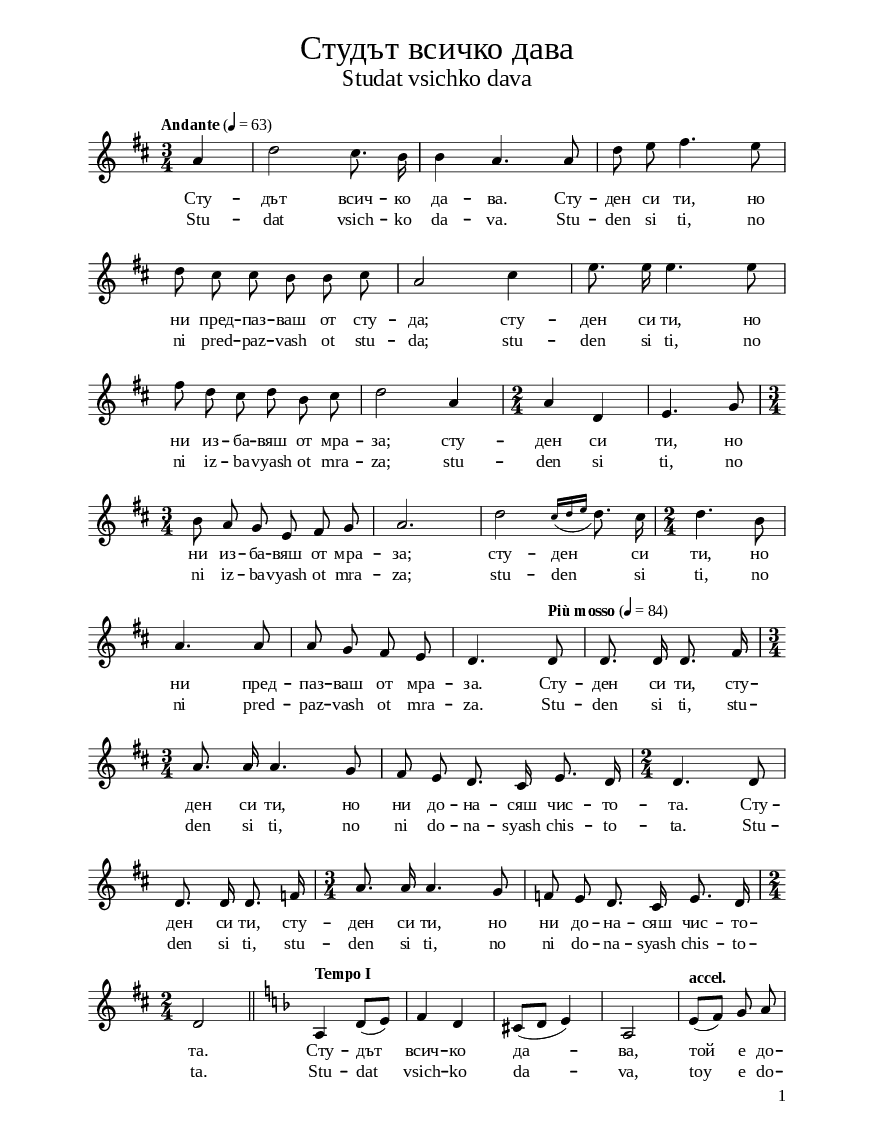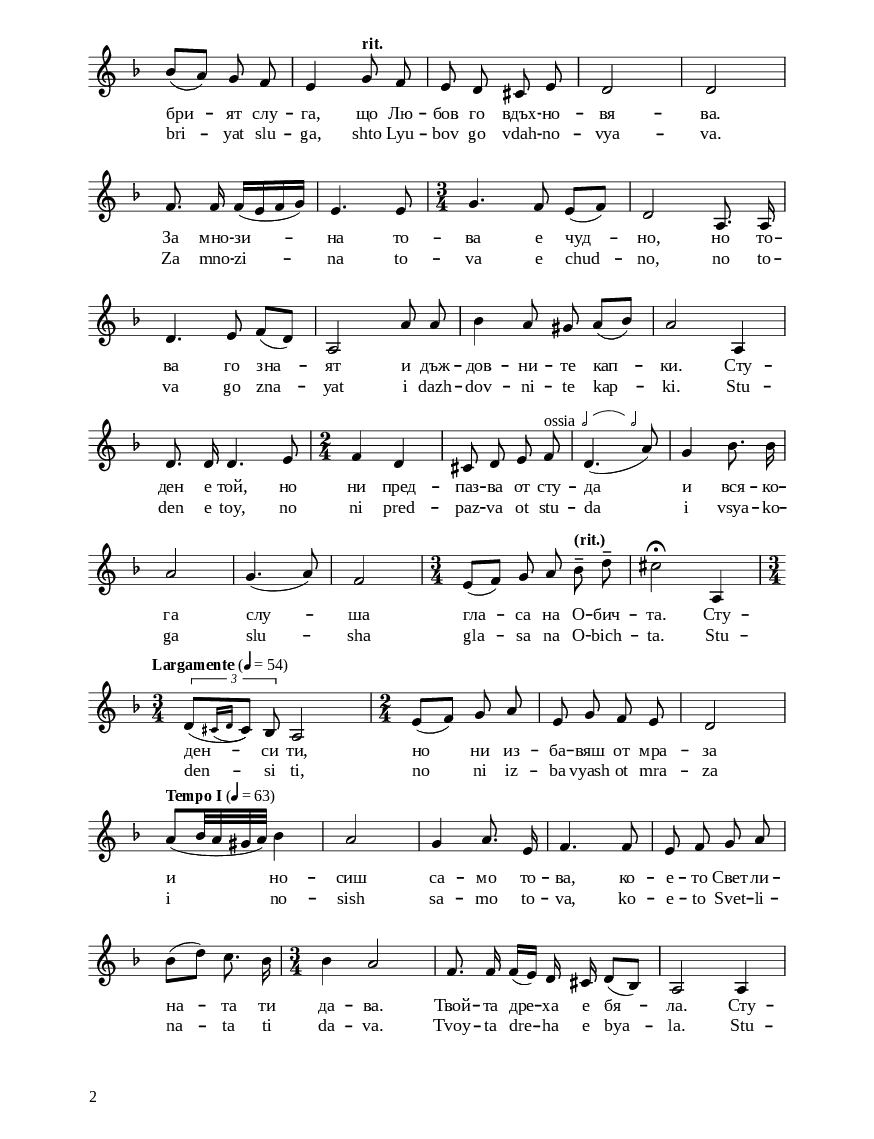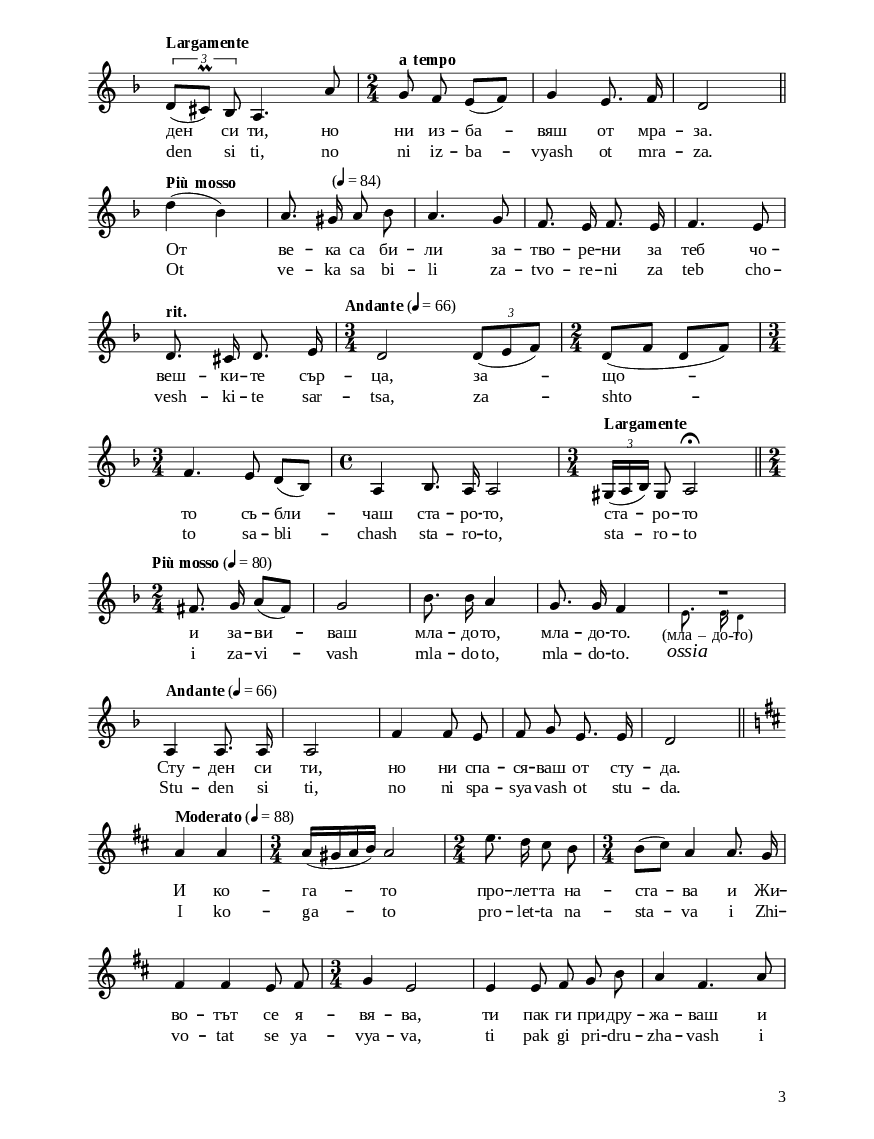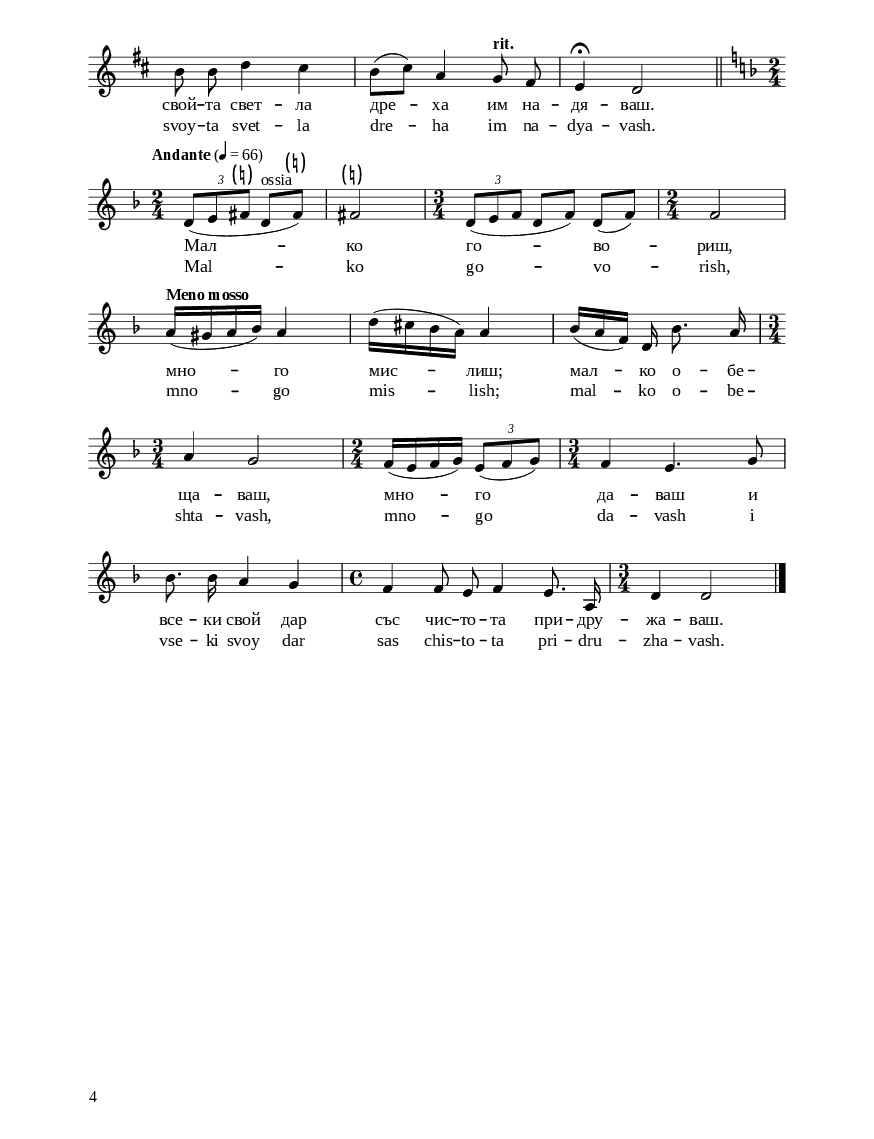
\version "2.24.0"

\include "include/globals.ily"

\bookpart {
  \include "include/bookpart-paper.ily"
  \score {
    \include "include/score-layout.ily"

    \new Voice \absolute {
      \clef treble
      \key d \major
      \time 3/4
      \tempoFunc "Andante" 4 "63"
      \autoBeamOff
      \partial 4
      a'4 | % 2
      d''2  cis''8.  b'16 | % 3
      b'4  a'4.  a'8 | % 4
      d''8  e''8  fis''4.  e''8
      \break | % 5
      d''8  cis''8  cis''8  b'8
      b'8  cis''8 | % 6
      a'2  cis''4 | % 7
      e''8.  e''16  e''4.  e''8
      \break | % 8
      fis''8  d''8  cis''8  d''8
      b'8  cis''8 | % 9
      d''2  a'4 |
      \time 2/4  |
      a'4  d'4 | % 11
      e'4.  g'8 \break | % 12
      \time 3/4  | % 12
      b'8  a'8  g'8  e'8  fis'8
      g'8 | % 13
      a'2. | % 14
      d''2 \grace {
        cis''16 ( [  d''16
        e''16 ]
      }
      d''8. )  cis''16 | % 15
      \time 2/4  | % 15
      d''4.  b'8 \break | % 16
      a'4.  a'8 | % 17
      a'8  g'8  fis'8  e'8 | % 18
      d'4. \tempoFunc "Più mosso" 4 "84" d'8 | % 19
      d'8.  d'16  d'8.  fis'16 \break |
      \time 3/4  |
      a'8.  a'16  a'4.  g'8 | % 21
      fis'8  e'8  d'8.  cis'16  e'8.
      d'16 | % 22
      \time 2/4  | % 22
      d'4.  d'8 \break | % 23
      d'8.  d'16  d'8.  f'16 | % 24
      \time 3/4  | % 24
      a'8.  a'16  a'4.  g'8 | % 25
      f'8  e'8  d'8.  cis'16  e'8.
      d'16  % 26
      \break | % 27
      \time 2/4  | % 26
      d'2 \bar "||"

      \key f \major | % 27
      \tempo "Tempo I" a4  d'8 ( [  e'8 ) ] | % 28
      f'4  d'4 | % 29
      cis'8 ( [  d'8 ]  e'4 ) |
      a2 | % 31
      \tempo "accel." e'8 ( [ f'8 ) ]
      g'8  a'8 \break | % 32
      bes'8 ( [  a'8 ) ]  g'8  f'8 | % 33
      e'4  g'8 ^\markup{ \bold {rit.} }  f'8 | % 34
      e'8  d'8  cis'8  e'8 | % 35
      d'2 | % 36
      d'2 \break | % 37
      f'8.  f'16  f'16 ( [  e'16  f'16
      g'16 ) ] | % 38
      e'4.  e'8 | % 39
      \time 3/4  | % 39
      g'4.  f'8  e'8 ( [  f'8 ) ] |
      d'2  a8.  a16 \break | % 41
      d'4.  e'8  f'8 ( [  d'8 ) ] | % 42
      a2  a'8  a'8 | % 43
      bes'4  a'8  gis'8  a'8 ( [
      bes'8 ) ] | % 44
      a'2  a4 | % 45
      d'8.  d'16  d'4.  e'8 | % 46
      \time 2/4  | % 46
      f'4  d'4 | % 47
      cis'8  d'8  e'8  f'8^\markup {
        "ossia"
        \fontsize #-6 \general-align #Y #DOWN \note {2} #0.8
        \path #0.06 #'((moveto 0 1)
                      (curveto 0 1 1.5 2 3 1)
                     )
        \fontsize #-6 \general-align #Y #DOWN \note {2} #0.8
      }  | % 48
      d'4. (  a'8 ) | % 49
      g'4  bes'8.  bes'16 \break |
      a'2 | % 51
      g'4. (  a'8 ) | % 52
      f'2 | % 53
      \time 3/4  | % 53
      e'8 ( [  f'8 ) ]  g'8  a'8
      bes'8 -- ^\markup{ \bold {(rit.)} }  d''8 -- | % 54
      cis''2 ^\fermata  a4 \time 3/4 \break | % 55
      
      \tempoFunc "Largamente" 4 "54"
      \times 2/3  {
        d'8[ \=1( \grace { cis'16 \=2([ d'16 ]}  cis'8 \=1)\=2)] bes8
      }
      a2 | % 56
      \time 2/4  | % 56
      e'8 ( [  f'8 ) ]  g'8  a'8  | % 57
      e'8  g'8  f'8  e'8 | % 58
      d'2 \break | % 59
      \tempoFunc "Tempo I" 4 "63"
      a'8 ( [  bes'32  a'32  gis'32
      a'32 ) ]  bes'4 |
      a'2 | % 61
      g'4  a'8.  e'16 | % 62
      f'4.  f'8 | % 63
      e'8  f'8  g'8  a'8 \break | % 64
      bes'8 ( [  d''8 ) ]  c''8.
      bes'16 | % 65
      \time 3/4  | % 65
      bes'4  a'2 | % 66
      f'8.  f'16  f'16 ( [  e'16 ) ]
      d'16  cis'16  d'8 ( [  bes8 ) ] | % 67
      a2  a4 \break | % 68
      \pageBreak
      \times 2/3  {
        d'8 ( [ ^\markup{ \bold {Largamente} }  cis'8\prall ) ]
        bes8
      }
      a4. a'8
      | % 69
      \time 2/4  | % 69
      g'8 ^\markup{ \bold {a tempo} }  f'8  e'8 ( [
      f'8 ) ] |
      g'4  e'8.  f'16 | % 71
      d'2 \bar "||"
      \break | % 72
    
      d''4 ( ^\markup{ \bold {Più mosso} }  bes'4 ) | % 73
      a'8. \tempoFunc "" 4 "84"  gis'16  a'8  bes'8
      | % 74
      a'4.  g'8 | % 75
      f'8.  e'16  f'8.  e'16 | % 76
      f'4.  e'8 \break | % 77
      d'8. ^\markup{ \bold {rit.} }  cis'16  d'8.
      e'16 | % 78
      \time 3/4  | % 78
      \tempoFunc "Andante" 4 "66" d'2
      \times 2/3  {
        d'8 ( [  e'8  f'8 ) ]
      }
      | % 79
      \time 2/4  | % 79
      d'8 ( [  f'8 ]  d'8 [  f'8 ) ] \break |
      \time 3/4  |
      f'4.  e'8  d'8 ( [  bes8 ) ] | % 81
      \time 4/4  | % 81
      a4  bes8.  a16  a2 | % 82
      \time 3/4  | % 82
      \times 2/3  {
        gis16 ( [ ^\markup{ \bold {Largamente} }  a16
        bes16 )]
      }
      gis8  a2 ^\fermata \bar "||"
      \break | % 83
      \time 2/4  | % 83
      \tempoFunc "Più mosso" 4 "80" fis'8.  g'16  a'8 ( [
      fis'8 ) ] | % 84
      g'2 | % 85
      bes'8.  bes'16  a'4 | % 86
      g'8.  g'16  f'4 | % 87
     %ne znam kak da napisha malkite noti
     
      \once \override TextScript.extra-offset = #'(-2.7 . 1)
      \once \override Stem.length = #5 
      \stemDown \tweak font-size #-3  
      e'8._\markup {(мла – до-то)}  

      \once \override TextScript.extra-offset = #'(-7.3 . 1)
      \once \override Stem.length = #5 
      \stemDown \tweak font-size #-3  
      e'16_\markup \fontsize #+2 \italic {"ossia"}   
      
      \once \override TextScript.extra-offset = #'(-2.5 . 10.7)
      \once \override Stem.length = #5 
      \stemDown \tweak font-size #-3  
      d'4_\markup \fontsize #-2 \musicglyph "rests.0"
      
      \stemNeutral
      \break | % 88
      \tempoFunc "Andante" 4 "66" a4  a8.  a16 | % 89
      a2 |
      f'4  f'8  e'8 | % 91
      f'8  g'8  e'8.  e'16 | % 92
      d'2 \bar "||"
      \break | % 93

      \key d \major | % 93
      \tempoFunc "Moderato" 4 "88" a'4  a'4 | % 94
      \time 3/4  | % 94
      a'16 ( [  gis'16  a'16  b'16 ) ]
      a'2 | % 95
      \time 2/4  | % 95
      e''8.  d''16  cis''8  b'8 | % 96
      \time 3/4  | % 96
      b'8 ( [  cis''8 ) ]  a'4  a'8.
      g'16 \break | % 97
      fis'4  fis'4  e'8  fis'8 | % 98
      \time 3/4 g'4  e'2 | % 99
      e'4  e'8  fis'8  g'8  b'8
      |
      a'4  fis'4.  a'8  \break | % 101
      \pageBreak
      b'8  b'8  d''4  cis''4 | % 102
      b'8 ( [  cis''8 ) ]  a'4  g'8
      ^\markup{ \bold {rit.} }  fis'8 | % 103
      | % 103
      e'4 ^\fermata  d'2 \bar "||" |
      \break % 104
     
      \time 2/4
      \key f \major  % 104
      \tempoFunc "Andante" 4 "66"
      \times 2/3  {
        d'8 ( [  e'8  fis'8^\markup \fontsize #-1 {\parenthesize \natural} ]
      }
      
      %\once \override TextScript.extra-offset = #'(-1 . 1)
      d'8^\markup { "ossia" }
      
      [  fis'8^\markup \fontsize #-1 {\parenthesize \natural} ) ] | % 105
      fis'2^\markup \fontsize #-1 {\parenthesize \natural} | % 106
      \time 3/4  | % 106

      \times 2/3  {
        d'8 ( [  e'8  f'8 ]
      }
      d'8 [  f'8 ) ]  d'8 ( [  f'8 ) ] | % 107
      \time 2/4  | % 107
      f'2 \break | % 108

      \tempo "Meno mosso" a'16 ( [  gis'16  a'16  bes'16 ) ]
      a'4 | % 109
      d''16 ( [  cis''16  bes'16  a'16
      ) ]  a'4 |
      bes'16 ( [  a'16  f'16 )]  d'16
      bes'8.  a'16 \break | % 111
      \time 3/4  | % 111
      a'4 g'2 | % 112
      \time 2/4  | % 112
      f'16 ( [  e'16  f'16  g'16 ) ]

      \times 2/3  {
        e'8 ( [  f'8  g'8 ) ]
      }
      | % 113
      \time 3/4  | % 113
      f'4  e'4.  g'8 \break | % 114
      bes'8.  bes'16  a'4  g'4 | % 115
      \time 4/4  | % 115
      f'4  f'8  e'8  f'4  e'8.
      a16 | % 116
      \time 3/4  | % 116
      d'4  d'2 \bar "|."
      
      %ima greshki

    }

    \addlyrics {
      Сту -- дът всич -- ко да -- ва. Сту
      -- ден си ти, но ни пред -- паз --
      ваш от сту -- да; сту -- ден си
      ти, но ни из -- ба -- вяш от мра
      -- за; сту -- ден си ти, но ни из
      -- ба -- вяш от мра -- за; сту -- ден
      си ти, но ни пред --
      паз -- ваш от мра -- за. Сту -- ден
      си ти, сту -- ден си ти, но ни
      до -- на -- сяш чис -- то -- та. Сту
      -- ден си ти, сту -- ден си ти,
      но ни до -- на -- сяш чис -- то --
      та. Сту -- дът  всич -- ко да
      --  ва, той  е до -- бри
      -- ят слу -- га, що Лю -- бов го
      вдъх -- но -- вя -- ва. За мно -- зи
      --   на то -- ва е чуд
      -- но, но то -- ва го зна --
      ят и дъж -- дов -- ни -- те кап
      -- ки. Сту -- ден е той, но ни
      пред -- паз -- ва от сту -- да
      и вся -- ко -- га слу -- ша гла
      -- са на О -- бич -- та. Сту --
      ден  --   си ти, но  ни
      из -- ба -- вяш от мра -- за и
          но -- сиш са -- мо
      то -- ва, ко -- е -- то Свет -- ли --
      на -- та ти да -- ва. Твой -- та
      дре  -- ха е бя -- ла. Сту --
      ден  си ти, но ни из -- ба
      -- вяш от мра -- за. От  ве --
      ка са би -- ли за -- тво -- ре --
      ни за теб чо -- веш -- ки -- те
      сър -- ца, за --  що --
      то съ -- бли -- чаш ста --
      ро -- то, ста --  ро -- то и
      за -- ви -- ваш мла -- до -- то,
      мла -- до -- то. "" "" "" Сту -- 
      ден си ти, но ни спа -- ся -- ваш
      от сту -- да. И ко -- га --
      то про -- лет -- та на -- ста
      -- ва и Жи -- во -- тът се я --
      вя -- ва, ти пак ги при -- дру --
      жа -- ваш и свой -- та свет -- ла
      дре -- ха им на -- дя -- ваш.
      Мал --  ко го --
      во -- риш, мно --
      го мис --   лиш;
      мал -- ко о -- бе -- ща -- ваш,
      мно --   го   да --
      ваш и все -- ки свой дар със
      чис -- то -- та при -- дру -- жа --
      ваш.}
      \addlyrics {
        Stu -- dat vsich -- ko da -- va. Stu
        -- den si ti, no ni pred -- paz --
        vash ot stu -- da; stu -- den si
        ti, no ni iz -- ba -- vyash ot mra
        -- za; stu -- den si ti, no ni iz
        -- ba -- vyash ot mra -- za; stu -- den
        si ti, no ni pred --
        paz -- vash ot mra -- za. Stu -- den
        si ti, stu -- den si ti, no ni
        do -- na -- syash chis -- to -- ta. Stu
        -- den si ti, stu -- den si ti,
        no ni do -- na -- syash chis -- to --
        ta. Stu -- dat  vsich -- ko da
        --  va, toy  e do -- bri
        -- yat slu -- ga, shto Lyu -- bov go
        vdah -- no -- vya -- va. Za mno -- zi
        --   na to -- va e chud
        -- no, no to -- va go zna --
        yat i dazh -- dov -- ni -- te kap
        -- ki. Stu -- den e toy, no ni
        pred -- paz -- va ot stu -- da
        i vsya -- ko -- ga slu -- sha gla
        -- sa na O -- bich -- ta. Stu --
        den  -- si ti, no  ni
        iz -- ba -- vyash ot mra -- za i
        no -- sish sa -- mo
        to -- va, ko -- e -- to Svet -- li --
        na -- ta ti da -- va. Tvoy -- ta
        dre  -- ha e bya -- la. Stu --
        den  si ti, no ni iz -- ba
        -- vyash ot mra -- za. Ot  ve --
        ka sa bi -- li za -- tvo -- re --
        ni za teb cho -- vesh -- ki -- te
        sar -- tsa, za --  shto --
        to sa -- bli -- chash sta --
        ro -- to, sta --  ro -- to i
        za -- vi -- vash mla -- do -- to,
        mla -- do -- to.  ""  "" "" Stu --
        den si ti, no ni spa -- sya -- vash
        ot stu -- da. I ko -- ga --
        to pro -- let -- ta na -- sta
        -- va i Zhi -- vo -- tat se ya --
        vya -- va, ti pak gi pri -- dru --
        zha -- vash i svoy -- ta svet -- la
        dre -- ha im na -- dya -- vash.
        Mal --  ko go --
        vo -- rish, mno --
        go mis --   lish;
        mal -- ko o -- be -- shta -- vash,
        mno --   go   da --
        vash i vse -- ki svoy dar sas
        chis -- to -- ta pri -- dru -- zha --
        vash.}

        \header {
          title = \titleFunc "Студът всичко дава" "Studat vsichko dava"
        }

        \midi{}

      } % score


     \pageBreak

      % include foreign translation(s) of the song
      \version "2.24.0"

\markup \fill-line { \fontsize #deTitleFontSize "Die Kälte gibt alles" }
 \markup \null
 \markup \null
\markup \fontsize #+1.7 {
  \hspace #-2
  \vspace #1
  \override #'(baseline-skip . 1.8)


  \column {
   \line { " "  Die Kälte gibt alles. Kalt bist du,}

    \line { " " aber schützt uns vor der Kälte.}

    \line { " " Kalt bist du, aber schützt uns vor dem Frost.}
    
    \line { " "  Kalt bist du, aber schützt uns vor dem Frost.}

    \line { " "  Kalt bist du, aber bringst uns Reinheit.}

   \line { " "   Kalt bist du, aber bringst uns Reinheit}

   \line { " "  }
      

   \line { " "  Die Kälte gibt alles.}

   \line { " "  Sie ist der gute Diener,}

    \line { " " der von der Liebe inspiriert wird.}

   \line { " "  Für viele ist das verwunderlich,}

    \line { " " aber das wissen auch die Regentropfen.}

    \line { " "  Кalt ist sie, aber schützt uns vor der Kälte}

    \line { " " und hört immer auf die Stimme der Liebe.*}

    \line { " "  Kalt bist du, aber rettest uns vor dem Frost}

    \line { " " und bringst nur das, was dir das Licht gibt.}

    \line { " " Dein Gewand ist weiß.}

   

  }
  
  
     \override #'(baseline-skip . 1.8)
    \column {
 
  
    \line { " " Kalt bist du, aber rettest uns vor dem Frost.}

    \line { " " Seit Ewigkeit waren die menschlichen Herzen }
            
       \line { " "  für dich verschlossen,}

    \line { " " da du das Alte ausziehst, das Alte, }
            
        \line { " " und das Neue faltest, das Neue.}

    \line { " "  Kalt bist du, aber rettest uns vor der Kälte.}

 
    
      \line { " "  }

    \line { " " Und wenn es Frühling wird}

    \line { " " und das Leben erscheint,}

    \line { " " begleitest du sie wieder,}

    \line { " " und kleidest sie in dein lichtes Gewand.}

    \line { " " Du sprichst wenig, denkst viel,}

    \line { " " du versprichst wenig, gibst viel}

    \line { " " und jede deiner Gaben }
            
       \line { " "  begleitest du mit Reinheit.}

  }
}


    } % bookpart
